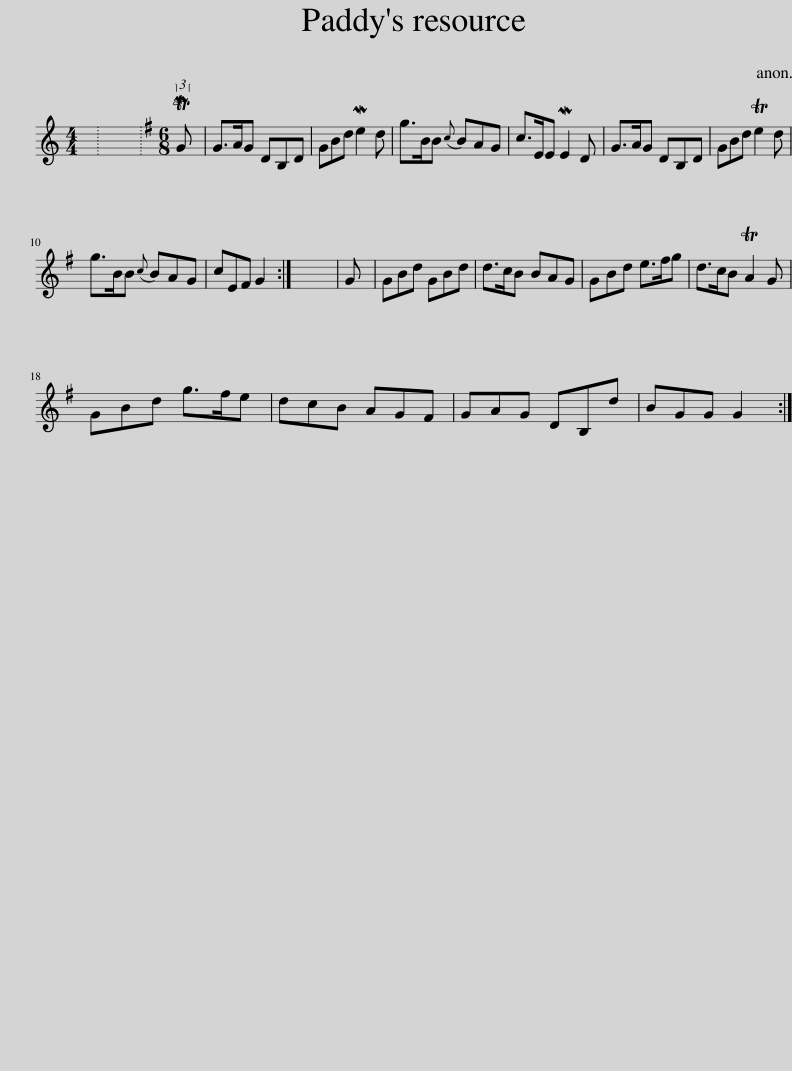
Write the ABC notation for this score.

X:1
L:1/8
M:4/4
I:linebreak $
K:C
V:1 treble
V:1
 x8 | x8 |[K:G][M:6/8] (3:2:1MTG x/12 | G>AG DB,D | GBd Me2 d | %5
 g>BB{c} BAG | c>EE ME2 D | G>AG DB,D | GBd Te2 d |$ g>BB{c} BAG | %10
 cEF G2 :| x6 | G | GBd GBd | d>cB BAG | %15
 GBd e>fg | d>cB TA2 G |$ GBd g>fe | dcB AGF | GAG DB,d | %20
 BGG G2 :| %21
